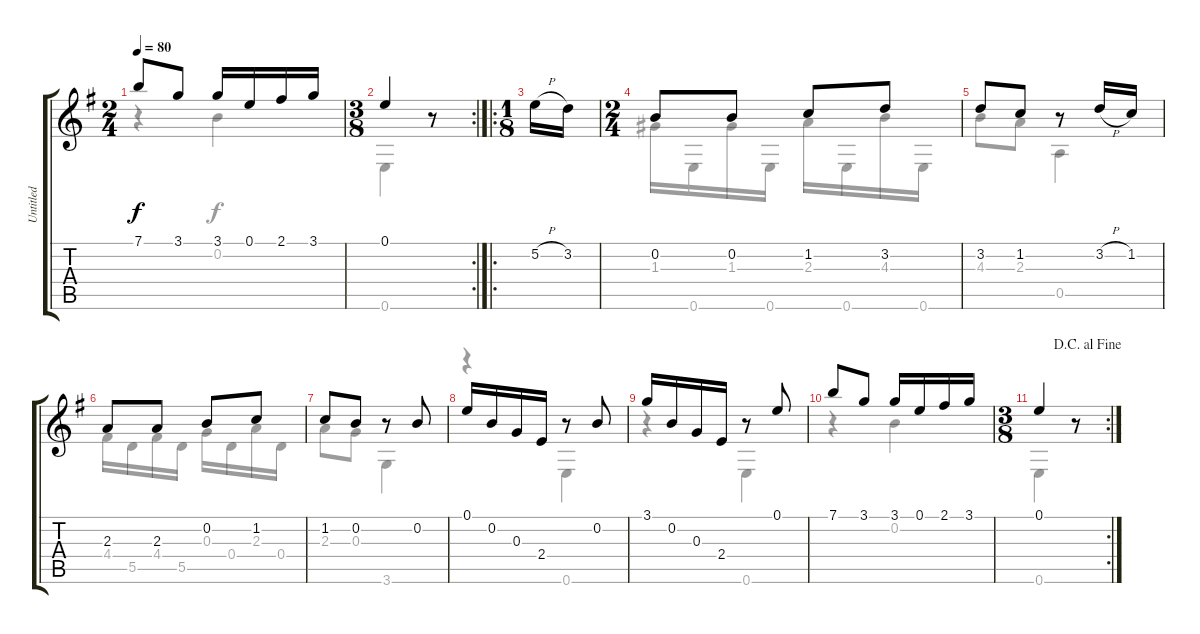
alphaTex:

\track ("Untitled" "Untitled") {instrument acousticguitarnylon}
\staff {score tabs}
\tuning (E4 B3 G3 D3 A2 E2) {hide}
\voice
\ts (2 4)
\tempo 80
\clef g2
\ks g
7.1.8{dy f} 3.1.8 3.1.16 0.1.16 2.1.16 3.1.16 |
\rc 2
\ts (3 8)
0.1.4 r.8 |
\ro
\ts (1 8)
5.2{h}.16 3.2.16 |
\ts (2 4)
0.2.8 0.2.8 1.2.8 3.2.8 |
3.2.8 1.2.8 r.8 3.2{h}.16 1.2.16 |
2.3.8 2.3.8 0.2.8 1.2.8 |
1.2.8 0.2.8 r.8 0.2.8 |
0.1.16 0.2.16 0.3.16 2.4.16 r.8 0.2.8 |
3.1.16 0.2.16 0.3.16 2.4.16 r.8 0.1.8 |
7.1.8 3.1.8 3.1.16 0.1.16 2.1.16 3.1.16 |
\rc 2
\ts (3 8)
\jump dacapoalfine
0.1.4 r.8
\voice
\clef g2
\ottava regular
\simile none
\ks g
r.4{dy f} 0.2.4 |
0.6.4 r.8 |
|
1.3.16 0.6.16 1.3.16 0.6.16 2.3.16 0.6.16 4.3.16 0.6.16 |
4.3.8 2.3.8 0.5.4 |
4.4.16 5.5.16 4.4.16 5.5.16 0.3.16 0.4.16 2.3.16 0.4.16 |
2.3.8 0.3.8 3.6.4 |
r.4 0.6.4 |
r.4 0.6.4 |
r.4 0.2.4 |
0.6.4 r.8
